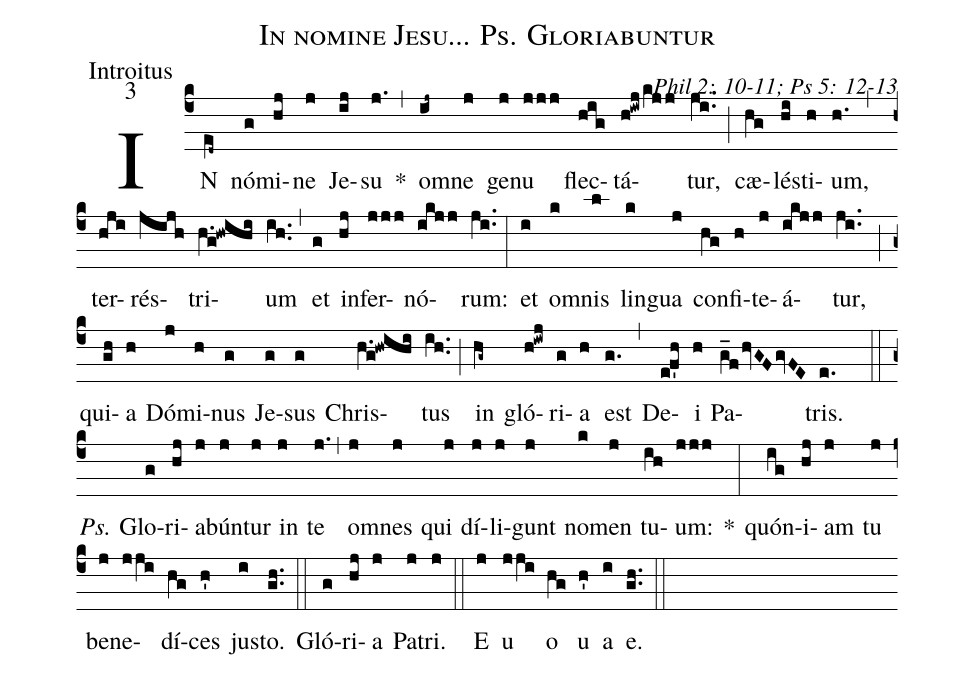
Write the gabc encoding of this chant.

name: In nomine Jesu... Ps. Gloriabuntur;
office-part: Introitus;
mode: 3;
commentary: Phil 2: 10-11; Ps 5: 12-13;
%%
(c4) IN(e[ll:1]d~) nó(g)mi(hj)ne(j) Je(ij)su(j.) *(,) om(ij~)ne(j) ge(j)nu(jjj) flec(hig)tá(h!iwj/kjj)tur,(ji..) (;) cæ(hg)lés(hi)ti(h)um,(h.) (,) ter(hji)rés(jijh)tri(h.g!hwihi)um(ih..) (,) et(g) in(hj)fer(jjj)nó(ikjj)rum:(ji..) (:)
et(i) om(k)nis(l) lin(k)gua(j) con(hg)fi(h)te(j)á(ikjj)tur,(ji..) (;) qui(gh)a(h) Dó(j)mi(h)nus(g) Je(g)sus(g) Chris(h.g!hwihi)tus(ih..) (;) in(hg~) gló(h!iwj)ri(g)a(h) est(g.) (,) De(ef'h)i(h) Pa(g_fhvGFgvFE)tris.(e.) (::)
<i>Ps.</i> Glo(g)ri(hj)a(j)bún(j)tur(j) in(j) te(j.) (,) om(j)nes(j) qui(j) dí(j)li(j)gunt(j) no(k)men(j) tu(ih)um:(jjj) *(:)
quón(ig)i(hj)am(j) tu(j) be(j)ne(jji)dí(hg)ces(h') jus(i)to.(gh..) (::)
Gló(g)ri(hj)a(j) Pa(j)tri.(j) (::)
<eu>E(j) u(jji) o(hg) u(h') a(i) e.</eu>(gh..) (::)
